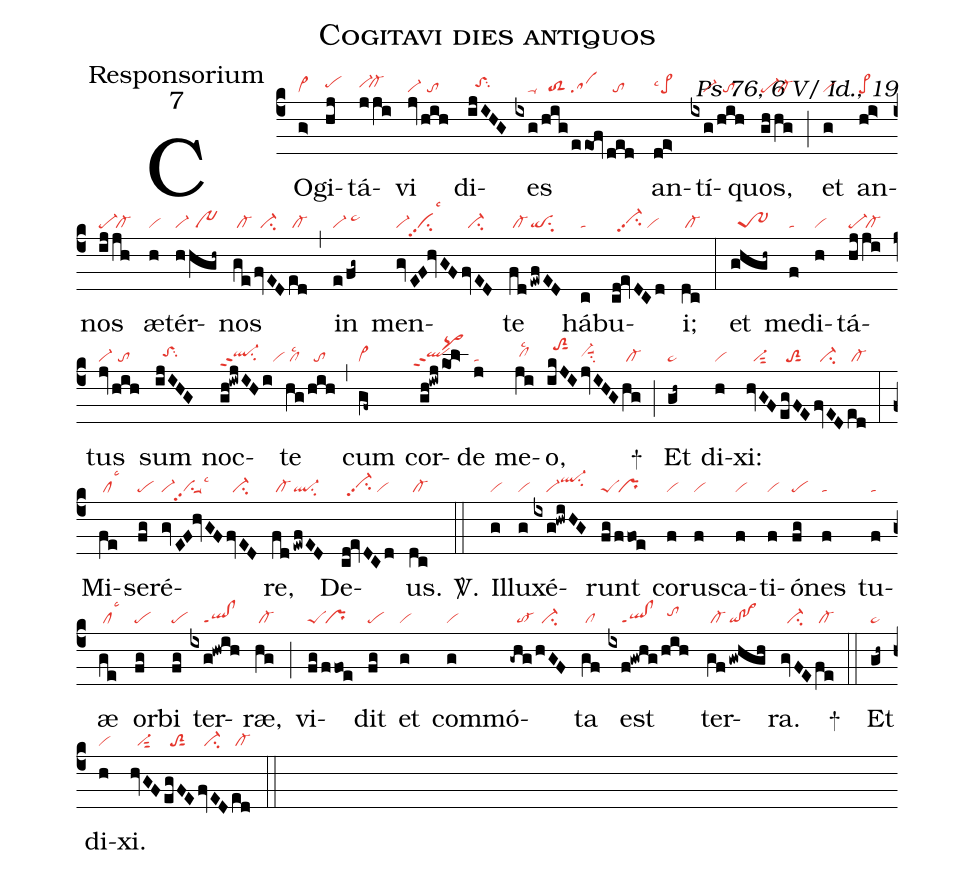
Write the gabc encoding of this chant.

name:Cogitavi dies antiquos;
office-part:Responsorium;
mode:7;
commentary:Ps 76, 6 V/ Id., 19;
nabc-lines:1;
%%
(c4)
CO(g>|vi>)gi(hj|pehh)tá(jji|vi-hh`cl-hh)vi(jv|vi-|/hih|//to) di(ijIHG|//toShhsu2)es(ixg|////ta-|/hig|//toS2|/eeof|sa|/ded|//to) an(de>|pe>lsc4)tí(ixg|////vi-|/hih|//to)quos,(gh|pe-|hg|/cl-) (;)
et(g|vi) an(hi>|pe>)nos(ij|pe-|jh|/cl-) æ(h|vi)tér(h|vi-|hgh~|//po~)nos(ge|/cl-|/fvED|//ci-|ed|/cl-) (,)
in(e/fg~|vi-/pe~hi) men(gv|vi-|/EF!hvGF|vilsc3pp2su2|fvED|//ci-)te(fd|/cl-|!ewfED|qisu2) há(c|ta)bu(cd!evDCd|//vi-hhpp2su2/vi)i;(dc|/cl-) (:)
et(ghgh~|//tr-~1) me(f|ta)di(h|vi)tá(hj|pe-|ji|/cl-)tus(jv|vi-|/hih|//to) sum(ijIHG|//toShhsu2) noc(gh!iwjIHi|ql-hhppt2su2/vi)te(hg|/cllsc2|/hih|//to) (,)
cum(gf~|cl~) cor(gh!iwj|``qlhhppt2|/ko!l>|pq>hk)de(j|ta) me(ji|/clhhlsc2)o,(ikJI|//toS2hksut1|jvIHG|vi-hhsuu1su2|hg|/cl-) +(;)
Et(gh~|pe~) di(h|vi)xi:(hvGF|//vi-sut2|egFE|//toS2sut1|fvED|//ci-|ed|/cl-) (:)
Mi(fe|/cllsc3)se(fg|pe)ré(gv|vi-|/EF!hvGF|vilsc3pp2su1suu1|fvED|//ci-)re,(fd|/cl-|!ewfED|ql-su2) De(cd!evDCd|//vi-hhpp2su2/vi)us.(dc|/cl-) <sp>V/</sp>.(::)
Il(g|vi)lu(g|vi)xé(ixg!hwiHG|////vi-ql-hjsu2)runt(fg|peS|/ffoe|/pr) co(f|vi)rus(f|vi)ca(f|vi)ti(f|vi)ó(fg|pe)nes(f|ta) tu(f|ta)æ(ge|/cllsc3) or(fg|pe)bi(fg|pe) ter(ixg!hwih|////ql!clppt1)ræ,(hg|/cl-) (;)
vi(fg|peS|/ffoe|/pr)dit(fg|pe) et(g|vi) com(g|vi)mó(-ghg|//to-|hGF|//ci-)ta(gf|/cl) est(ixf!gwhg|////ql!clppt1|/hih|//tohi) ter(gf|/cl-|!gwhgh|qi!po>)ra.(gvFE|//ci-|fe|/cl-) +(::)
Et(gh~|pe~) di(h|vi)xi.(hvGF|//vi-sut2|egFE|//toS2sut1|fvED|//ci-|ed|/cl-) (::)
